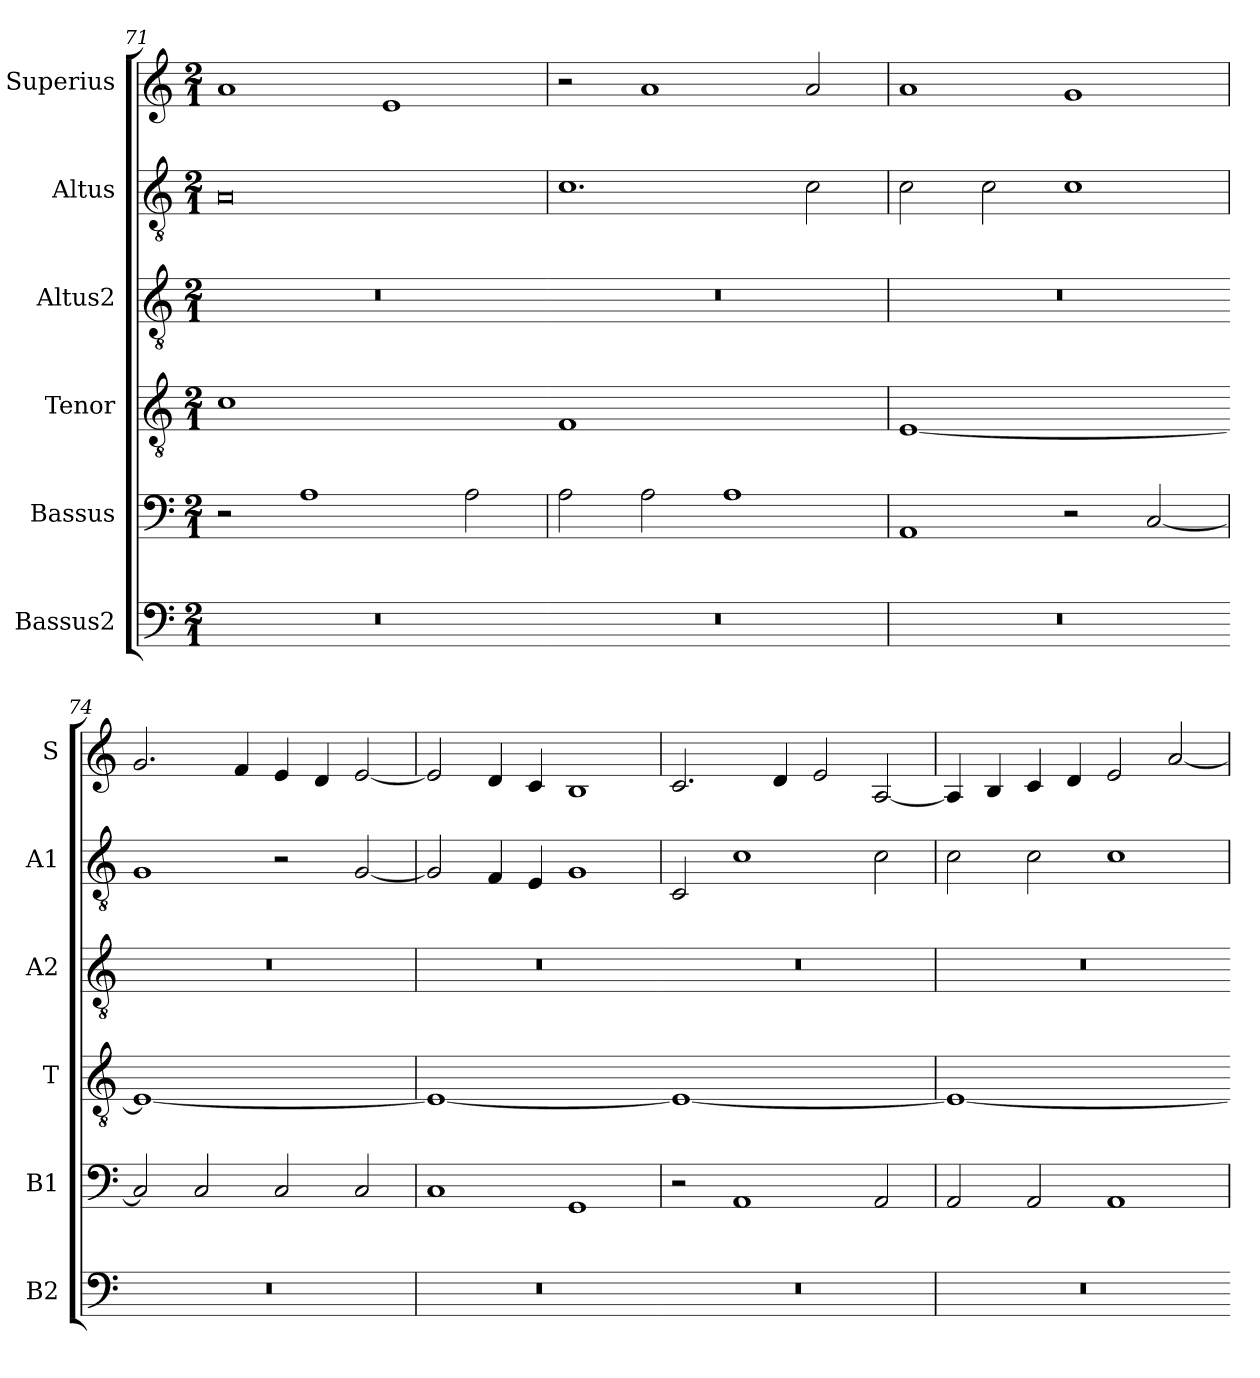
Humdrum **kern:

**kern	**kern	**kern	**kern	**kern	**kern
*part6	*part5	*part4	*part3	*part2	*part1
*staff6	*staff5	*staff4	*staff3	*staff2	*staff1
*I"Bassus2	*I"Bassus	*I"Tenor	*I"Altus2	*I"Altus	*I"Superius
*I'B2	*I'B1	*I'T	*I'A2	*I'A1	*I'S
*clefF4	*clefF4	*clefGv2	*clefGv2	*clefGv2	*clefG2
*k[]	*k[]	*k[]	*k[]	*k[]	*k[]
*M2/1	*M2/1	*M2/1	*M2/1	*M2/1	*M2/1
=71	=71	=71	=71	=71	=71
!	!	!LO:N:vis=1	!	!	!
0r	2r	0c	0r	0A	1a
.	1A	.	.	.	.
.	.	.	.	.	1e
.	2A\	.	.	.	.
=72	=72	=72-	=72	=72	=72
!	!	!LO:N:vis=1	!	!	!
0r	2A\	0F	0r	1.c	2r
.	2A\	.	.	.	1a
.	1A	.	.	.	.
.	.	.	.	2c\	2a/
=73	=73	=73	=73	=73	=73
!	!	!LO:N:vis=1	!	!	!
0r	1AA	[0E	0r	2c\	1a
.	.	.	.	2c\	.
.	2r	.	.	1c	1g
.	[2C/	.	.	.	.
=74	=74	=74-	=74	=74	=74
!	!	!LO:N:vis=1	!	!	!
0r	2C/]	0E_	0r	1G	2.g/
.	2C/	.	.	.	.
.	.	.	.	.	4f/
.	2C/	.	.	2r	4e/
.	.	.	.	.	4d/
.	2C/	.	.	[2G/	[2e/
=75	=75	=75	=75	=75	=75
!	!	!LO:N:vis=1	!	!	!
0r	1C	0E_	0r	2G/]	2e/]
.	.	.	.	4F/	4d/
.	.	.	.	4E/	4c/
.	1GG	.	.	1G	1B
=76	=76	=76-	=76	=76	=76
!	!	!LO:N:vis=1	!	!	!
0r	2r	0E_	0r	2C/	2.c/
.	1AA	.	.	1c	.
.	.	.	.	.	4d/
.	.	.	.	.	2e/
.	2AA/	.	.	2c\	[2A/
=77	=77	=77	=77	=77	=77
!	!	!LO:N:vis=1	!	!	!
0r	2AA/	0E_	0r	2c\	4A/]
.	.	.	.	.	4B/
.	2AA/	.	.	2c\	4c/
.	.	.	.	.	4d/
.	1AA	.	.	1c	2e/
.	.	.	.	.	[2a/
=	=	=-	=	=	=
*-	*-	*-	*-	*-	*-
